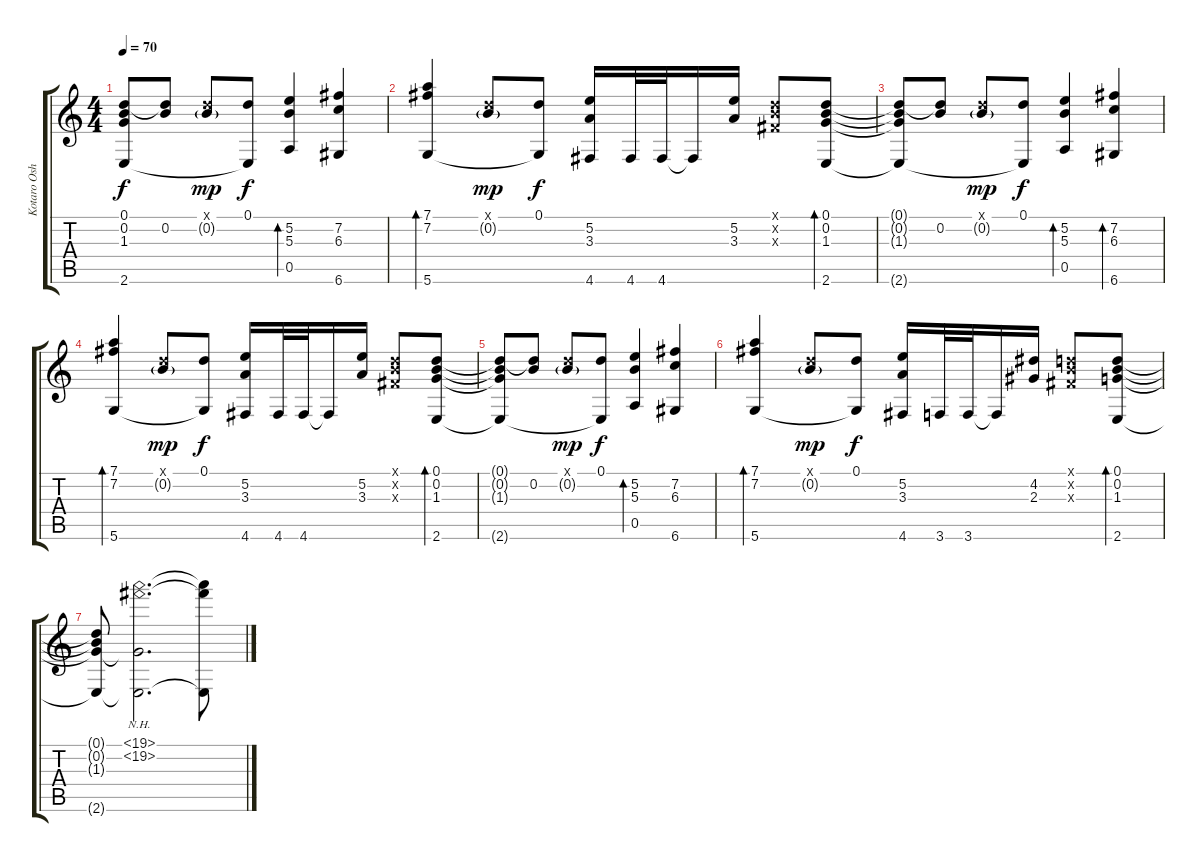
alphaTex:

\track ("Kotaro Oshio" "Kotaro Osh") {instrument acousticguitarsteel}
\staff {score tabs}
\tuning (D4 B3 Gb3 D3 A2 D2) {hide}
\ts (4 4)
\tempo 70
\clef g2
\ks c
(0.1{t} 0.2{t} 1.3{t} 2.6{t}).8{dy f} (0.1{t} 0.2).8 (0.1{x} 0.2{g}).8{dy mp} (0.1 2.6{t}).8{dy f} (5.2 5.3 0.5).4{bd 240} (7.2 6.3 6.6).4 |
(7.1 7.2 5.6).4{bd 240} (0.1{x} 0.2{g}).8{dy mp} (0.1 5.6{t}).8{dy f} (5.2 3.3 4.6).16 4.6.32 4.6.32 4.6{t}.16 (5.2 3.3).16 (0.1{x} 0.2{x} 0.3{x}).8 (0.1 0.2 1.3 2.6).8{bd 240} |
(0.1{t} 0.2{t} 1.3{t} 2.6{t}).8 (0.1{t} 0.2).8 (0.1{x} 0.2{g}).8{dy mp} (0.1 2.6{t}).8{dy f} (5.2 5.3 0.5).4{bd 240} (7.2 6.3 6.6).4{bd 240} |
(7.1 7.2 5.6).4{bd 240} (0.1{x} 0.2{g}).8{dy mp} (0.1 5.6{t}).8{dy f} (5.2 3.3 4.6).16 4.6.32 4.6.32 4.6{t}.16 (5.2 3.3).16 (0.1{x} 0.2{x} 0.3{x}).8 (0.1 0.2 1.3 2.6).8{bd 240} |
(0.1{t} 0.2{t} 1.3{t} 2.6{t}).8 (0.1{t} 0.2).8 (0.1{x} 0.2{g}).8{dy mp} (0.1 2.6{t}).8{dy f} (5.2 5.3 0.5).4{bd 240} (7.2 6.3 6.6).4 |
(7.1 7.2 5.6).4{bd 240} (0.1{x} 0.2{g}).8{dy mp} (0.1 5.6{t}).8{dy f} (5.2 3.3 4.6).16 3.6.32 3.6.32 3.6{t}.16 (4.2 2.3).16 (0.1{x} 0.2{x} 0.3{x}).8 (0.1 0.2 1.3 2.6).8{bd 240} |
(0.1{t} 0.2{t} 1.3{t} 2.6{t}).8 (19.1{nh} 19.2{nh} 1.3{t} 2.6{t}).2{d} (19.1{t} 19.2{t} 2.6{t}).8
